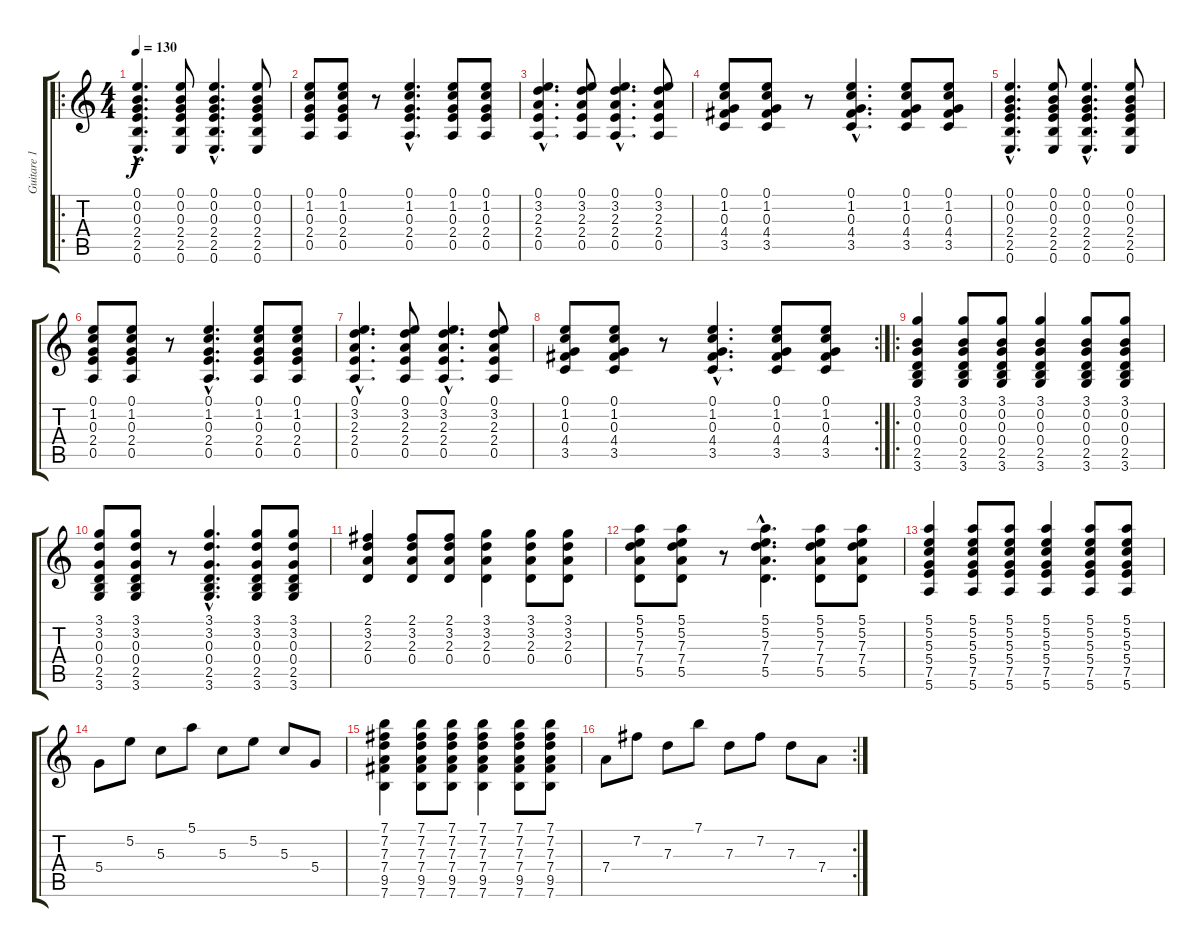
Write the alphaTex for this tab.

\track ("Guitare 1" "Guitare 1") {instrument electricguitarjazz}
\staff {score tabs}
\tuning (E4 B3 G3 D3 A2 E2) {hide}
\ro
\ts (4 4)
\tempo 130
\clef g2
\ks c
(0.1{hac} 0.2{hac} 0.3{hac} 2.4{hac} 2.5{hac} 0.6{hac}).4{d dy f instrument electricguitarjazz} (0.1 0.2 0.3 2.4 2.5 0.6).8 (0.1{hac} 0.2{hac} 0.3{hac} 2.4{hac} 2.5{hac} 0.6{hac}).4{d} (0.1 0.2 0.3 2.4 2.5 0.6).8 |
(0.1 1.2 0.3 2.4 0.5).8 (0.1 1.2 0.3 2.4 0.5).8 r.8 (0.1{hac} 1.2{hac} 0.3{hac} 2.4{hac} 0.5{hac}).4{d} (0.1 1.2 0.3 2.4 0.5).8 (0.1 1.2 0.3 2.4 0.5).8 |
(0.1{hac} 3.2{hac} 2.3{hac} 2.4{hac} 0.5{hac}).4{d} (0.1 3.2 2.3 2.4 0.5).8 (0.1{hac} 3.2{hac} 2.3{hac} 2.4{hac} 0.5{hac}).4{d} (0.1 3.2 2.3 2.4 0.5).8 |
(0.1 1.2 0.3 4.4 3.5).8 (0.1 1.2 0.3 4.4 3.5).8 r.8 (0.1{hac} 1.2{hac} 0.3{hac} 4.4{hac} 3.5{hac}).4{d} (0.1 1.2 0.3 4.4 3.5).8 (0.1 1.2 0.3 4.4 3.5).8 |
(0.1{hac} 0.2{hac} 0.3{hac} 2.4{hac} 2.5{hac} 0.6{hac}).4{d} (0.1 0.2 0.3 2.4 2.5 0.6).8 (0.1{hac} 0.2{hac} 0.3{hac} 2.4{hac} 2.5{hac} 0.6{hac}).4{d} (0.1 0.2 0.3 2.4 2.5 0.6).8 |
(0.1 1.2 0.3 2.4 0.5).8 (0.1 1.2 0.3 2.4 0.5).8 r.8 (0.1{hac} 1.2{hac} 0.3{hac} 2.4{hac} 0.5{hac}).4{d} (0.1 1.2 0.3 2.4 0.5).8 (0.1 1.2 0.3 2.4 0.5).8 |
(0.1{hac} 3.2{hac} 2.3{hac} 2.4{hac} 0.5{hac}).4{d} (0.1 3.2 2.3 2.4 0.5).8 (0.1{hac} 3.2{hac} 2.3{hac} 2.4{hac} 0.5{hac}).4{d} (0.1 3.2 2.3 2.4 0.5).8 |
\rc 2
(0.1 1.2 0.3 4.4 3.5).8 (0.1 1.2 0.3 4.4 3.5).8 r.8 (0.1{hac} 1.2{hac} 0.3{hac} 4.4{hac} 3.5{hac}).4{d} (0.1 1.2 0.3 4.4 3.5).8 (0.1 1.2 0.3 4.4 3.5).8 |
\ro
(3.1 0.2 0.3 0.4 2.5 3.6).4 (3.1 0.2 0.3 0.4 2.5 3.6).8 (3.1 0.2 0.3 0.4 2.5 3.6).8 (3.1 0.2 0.3 0.4 2.5 3.6).4 (3.1 0.2 0.3 0.4 2.5 3.6).8 (3.1 0.2 0.3 0.4 2.5 3.6).8 |
(3.1 3.2 0.3 0.4 2.5 3.6).8 (3.1 3.2 0.3 0.4 2.5 3.6).8 r.8 (3.1{hac} 3.2{hac} 0.3{hac} 0.4{hac} 2.5{hac} 3.6{hac}).4{d} (3.1 3.2 0.3 0.4 2.5 3.6).8 (3.1 3.2 0.3 0.4 2.5 3.6).8 |
(2.1 3.2 2.3 0.4).4 (2.1 3.2 2.3 0.4).8 (2.1 3.2 2.3 0.4).8 (3.1 3.2 2.3 0.4).4 (3.1 3.2 2.3 0.4).8 (3.1 3.2 2.3 0.4).8 |
(5.1 5.2 7.3 7.4 5.5).8 (5.1 5.2 7.3 7.4 5.5).8 r.8 (5.1{hac} 5.2{hac} 7.3{hac} 7.4{hac} 5.5{hac}).4{d} (5.1 5.2 7.3 7.4 5.5).8 (5.1 5.2 7.3 7.4 5.5).8 |
(5.1 5.2 5.3 5.4 7.5 5.6).4 (5.1 5.2 5.3 5.4 7.5 5.6).8 (5.1 5.2 5.3 5.4 7.5 5.6).8 (5.1 5.2 5.3 5.4 7.5 5.6).4 (5.1 5.2 5.3 5.4 7.5 5.6).8 (5.1 5.2 5.3 5.4 7.5 5.6).8 |
5.4.8 5.2.8 5.3.8 5.1.8 5.3.8 5.2.8 5.3.8 5.4.8 |
(7.1 7.2 7.3 7.4 9.5 7.6).4 (7.1 7.2 7.3 7.4 9.5 7.6).8 (7.1 7.2 7.3 7.4 9.5 7.6).8 (7.1 7.2 7.3 7.4 9.5 7.6).4 (7.1 7.2 7.3 7.4 9.5 7.6).8 (7.1 7.2 7.3 7.4 9.5 7.6).8 |
\rc 2
7.4.8 7.2.8 7.3.8 7.1.8 7.3.8 7.2.8 7.3.8 7.4.8
